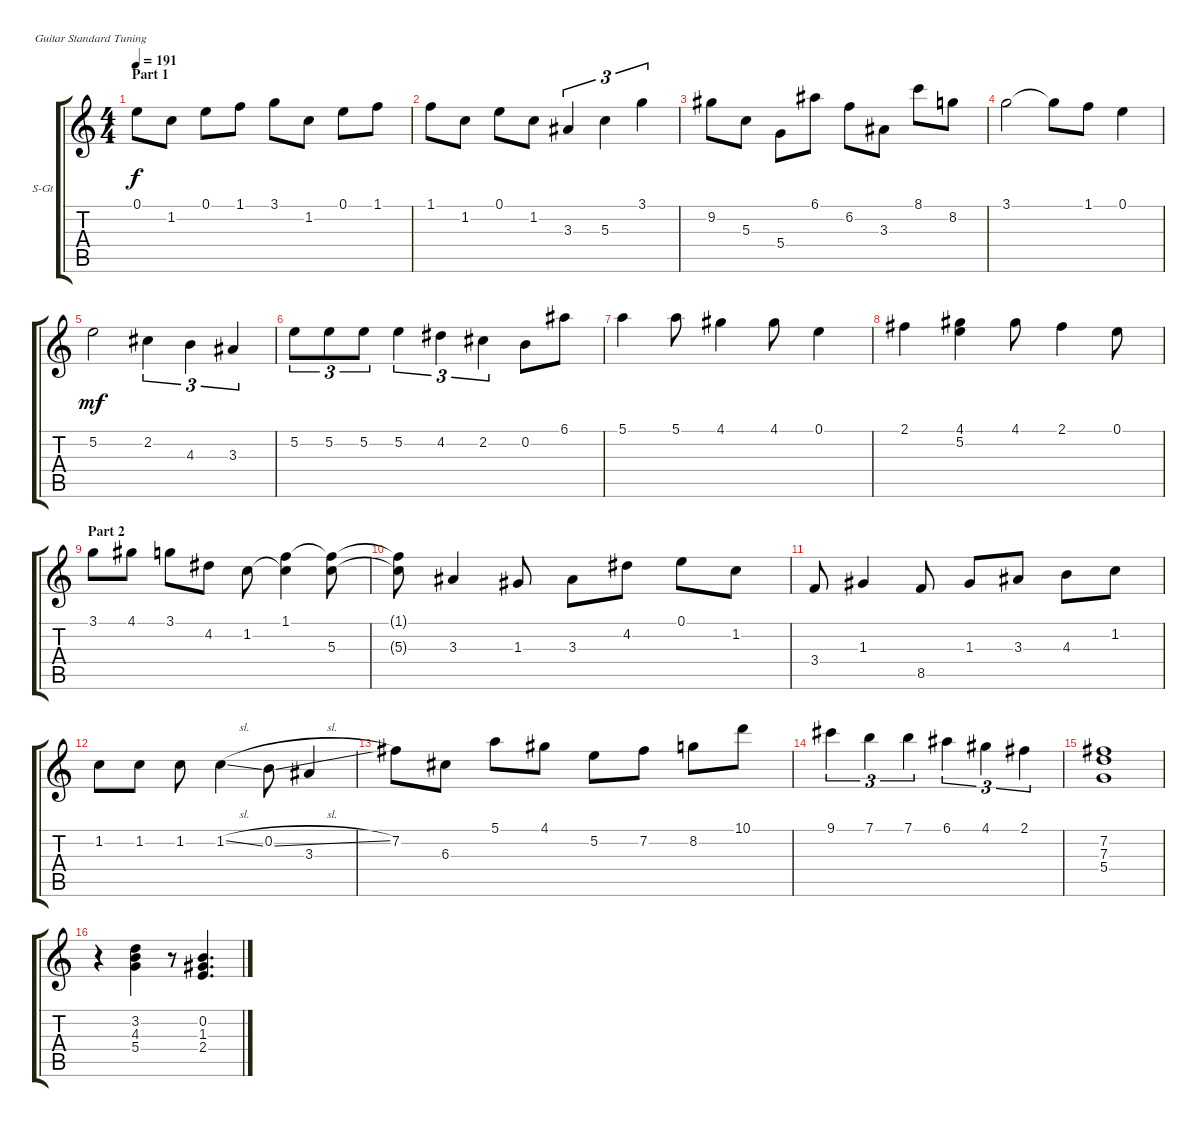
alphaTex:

\defaultSystemsLayout 4
\bracketExtendMode groupsimilarinstruments
\firstSystemTrackNameOrientation horizontal
\otherSystemsTrackNameOrientation horizontal
\track ("Lead" "S-Gt") {instrument acousticguitarsteel}
\staff {score tabs}
\tuning (E4 B3 G3 D3 A2 E2)
\ts (4 4)
\section ("" "Part 1")
\tempo 191
\clef g2
\ks c
0.1.8{dy f instrument acousticguitarsteel} 1.2.8 0.1.8 1.1.8 3.1.8 1.2.8 0.1.8 1.1.8 |
1.1.8 1.2.8 0.1.8 1.2.8 3.3.4{tu (3 2)} 5.3.4{tu (3 2)} 3.1.4{tu (3 2)} |
9.2.8 5.3.8 5.4.8 6.1.8 6.2.8 3.3.8 8.1.8 8.2.8 |
3.1.2 3.1{t}.8 1.1.8 0.1.4 |
5.2.2{dy mf} 2.2.4{tu (3 2)} 4.3.4{tu (3 2)} 3.3.4{tu (3 2)} |
5.2.8{tu (3 2)} 5.2.8{tu (3 2)} 5.2.8{tu (3 2)} 5.2.4{tu (3 2)} 4.2.4{tu (3 2)} 2.2.4{tu (3 2)} 0.2.8 6.1.8 |
5.1.4 5.1.8 4.1.4 4.1.8 0.1.4 |
2.1.4 (5.2 4.1).4 4.1.8 2.1.4 0.1.8 |
\section ("" "Part 2")
3.1.8 4.1.8 3.1.8 4.2.8 1.2.8 (1.2{t} 1.1).4 (5.3 1.1{t}).8 |
(5.3{t} 1.1{t}).8 3.3.4 1.3.8 3.3.8 4.2.8 0.1.8 1.2.8 |
3.4.8 1.3.4 8.5.8 1.3.8 3.3.8 4.3.8 1.2.8 |
1.2.8 1.2.8 1.2.8 1.2{sl}.4 0.2{sl}.8 3.3.4 |
7.2.8 6.3.8 5.1.8 4.1.8 5.2.8 7.2.8 8.2.8 10.1.8 |
9.1.4{tu (3 2)} 7.1.4{tu (3 2)} 7.1.4{tu (3 2)} 6.1.4{tu (3 2)} 4.1.4{tu (3 2)} 2.1.4{tu (3 2)} |
(7.3 5.4 7.2).1 |
r.4 (3.2 4.3 5.4).4 r.8 (0.2 1.3 2.4).4{d}
